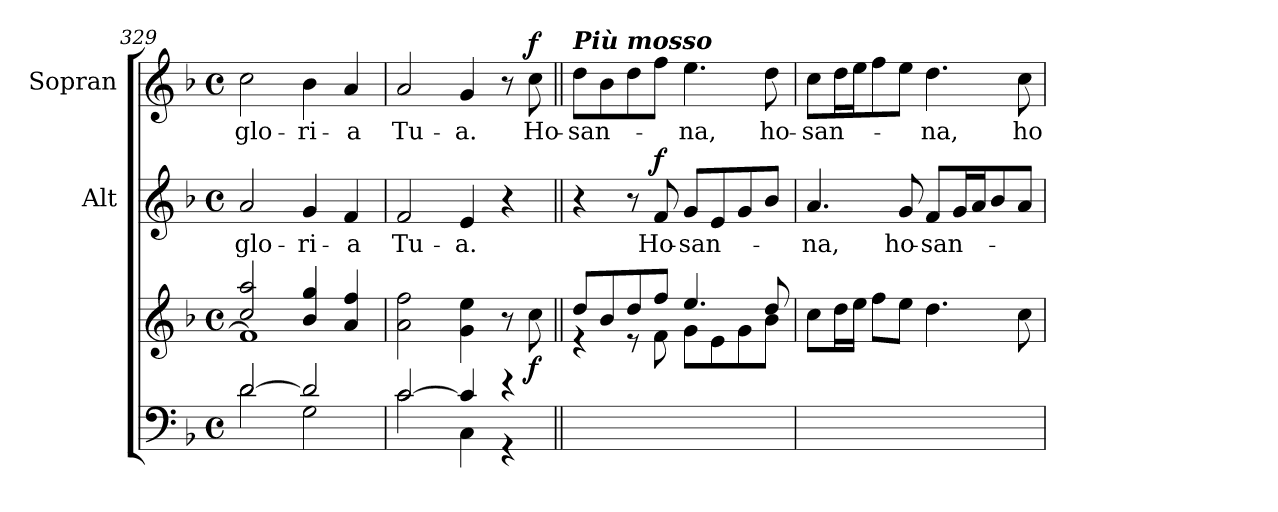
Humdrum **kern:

**kern	**kern	**dynam	**kern	**text	**dynam	**kern	**text	**dynam
*part3	*part3	*part3	*part2	*part2	*part2	*part1	*part1	*part1
*staff4	*staff3	*staff3/4	*staff2	*staff2	*staff2	*staff1	*staff1	*staff1
*	*	*	*I"Alt	*	*	*I"Sopran	*	*
*	*	*	*I'A.	*	*	*I'S.	*	*
*clefF4	*clefG2	*	*clefG2	*	*	*clefG2	*	*
*k[b-]	*k[b-]	*	*k[b-]	*	*	*k[b-]	*	*
*F:	*F:	*	*F:	*	*	*F:	*	*
*M4/4	*M4/4	*	*M4/4	*	*	*M4/4	*	*
*met(c)	*met(c)	*	*met(c)	*	*	*met(c)	*	*
=329	=329	=329	=329	=329	=329	=329	=329	=329
*^	*^	*	*	*	*	*	*	*
!	!	!	!	!	!	!LO:LY:b	!	!	!LO:LY:b	!
[>2d/	2d\	2cc/ 2aa/	1f]	.	2a/	glo-	.	2cc\	glo-	.
!	!	!	!	!	!	!LO:LY:b	!	!	!LO:LY:b	!
2d/]	2G\	4b-/ 4gg/	.	.	4g/	-ri-	.	4b-\	-ri-	.
!	!	!	!	!	!	!LO:LY:b	!	!	!LO:LY:b	!
.	.	4a/ 4ff/	.	.	4f/	-a	.	4a/	-a	.
*	*	*v	*v	*	*	*	*	*	*	*
=330	=330	=330	=330	=330	=330	=330	=330	=330	=330
!	!	!	!	!	!LO:LY:b	!	!	!LO:LY:b	!
[>2c/	2c\	2a\ 2ff\	.	2f/	Tu-	.	2a/	Tu-	.
!	!	!	!	!	!LO:LY:b	!	!	!LO:LY:b	!
4c/]	4C\	4g\ 4ee\	.	4e/	-a.	.	4g/	-a.	.
4r	4r	8r	.	4r	.	.	8r	.	.
!	!	!	!LO:DY:b	!	!	!	!	!LO:LY:b	!LO:DY:a
.	.	8cc\	f	.	.	.	8cc\	Ho-	f
*v	*v	*	*	*	*	*	*	*	*
!!LO:LB:g=z
=331||	=331||	=331||	=331||	=331||	=331||	=331||	=331||	=331||
*	*^	*	*	*	*	*	*	*
!	!	!	!	!	!	!	!LO:TX:a:Bi:t=Più mosso	!	!
!	!	!	!	!	!	!	!	!LO:LY:b	!
1ryy	8dd/L	4re	.	4r	.	.	8dd\L	-san-	.
.	8b-/	.	.	.	.	.	8b-\	.	.
.	8dd/	8re	.	8r	.	.	8dd\	.	.
!	!	!	!	!	!LO:LY:b	!LO:DY:a	!	!	!
.	8ff/J	8f\	.	8f/	Ho-	f	8ff\J	.	.
!	!	!	!	!	!LO:LY:b	!	!	!LO:LY:b	!
.	4.ee/	8g\L	.	8g/L	-san-	.	4.ee\	-na,	.
.	.	8e\	.	8e/	.	.	.	.	.
.	.	8g\	.	8g/	.	.	.	.	.
!	!	!	!	!	!	!	!	!LO:LY:b	!
.	8dd/	8b-\J	.	8b-/J	.	.	8dd\	ho-	.
=332	=332	=332	=332	=332	=332	=332	=332	=332	=332
!	!	!	!	!	!LO:LY:b	!	!	!LO:LY:b	!
*	*v	*v	*	*	*	*	*	*	*
1ryy	8cc\L	.	4.a/	-na,	.	8cc\L	-san-	.
.	16dd\L	.	.	.	.	16dd\L	.	.
.	16ee\JJ	.	.	.	.	16ee\J	.	.
.	8ff\L	.	.	.	.	8ff\	.	.
!	!	!	!	!LO:LY:b	!	!	!	!
.	8ee\J	.	8g/	ho-	.	8ee\J	.	.
!	!	!	!	!LO:LY:b	!	!	!LO:LY:b	!
.	4.dd\	.	8f/L	-san-	.	4.dd\	-na,	.
.	.	.	16g/L	.	.	.	.	.
.	.	.	16a/J	.	.	.	.	.
.	.	.	8b-/	.	.	.	.	.
!	!	!	!	!	!	!	!LO:LY:b	!
.	8cc\	.	8a/J	.	.	8cc\	ho-	.
=	=	=	=	=	=	=	=	=
*-	*-	*-	*-	*-	*-	*-	*-	*-
